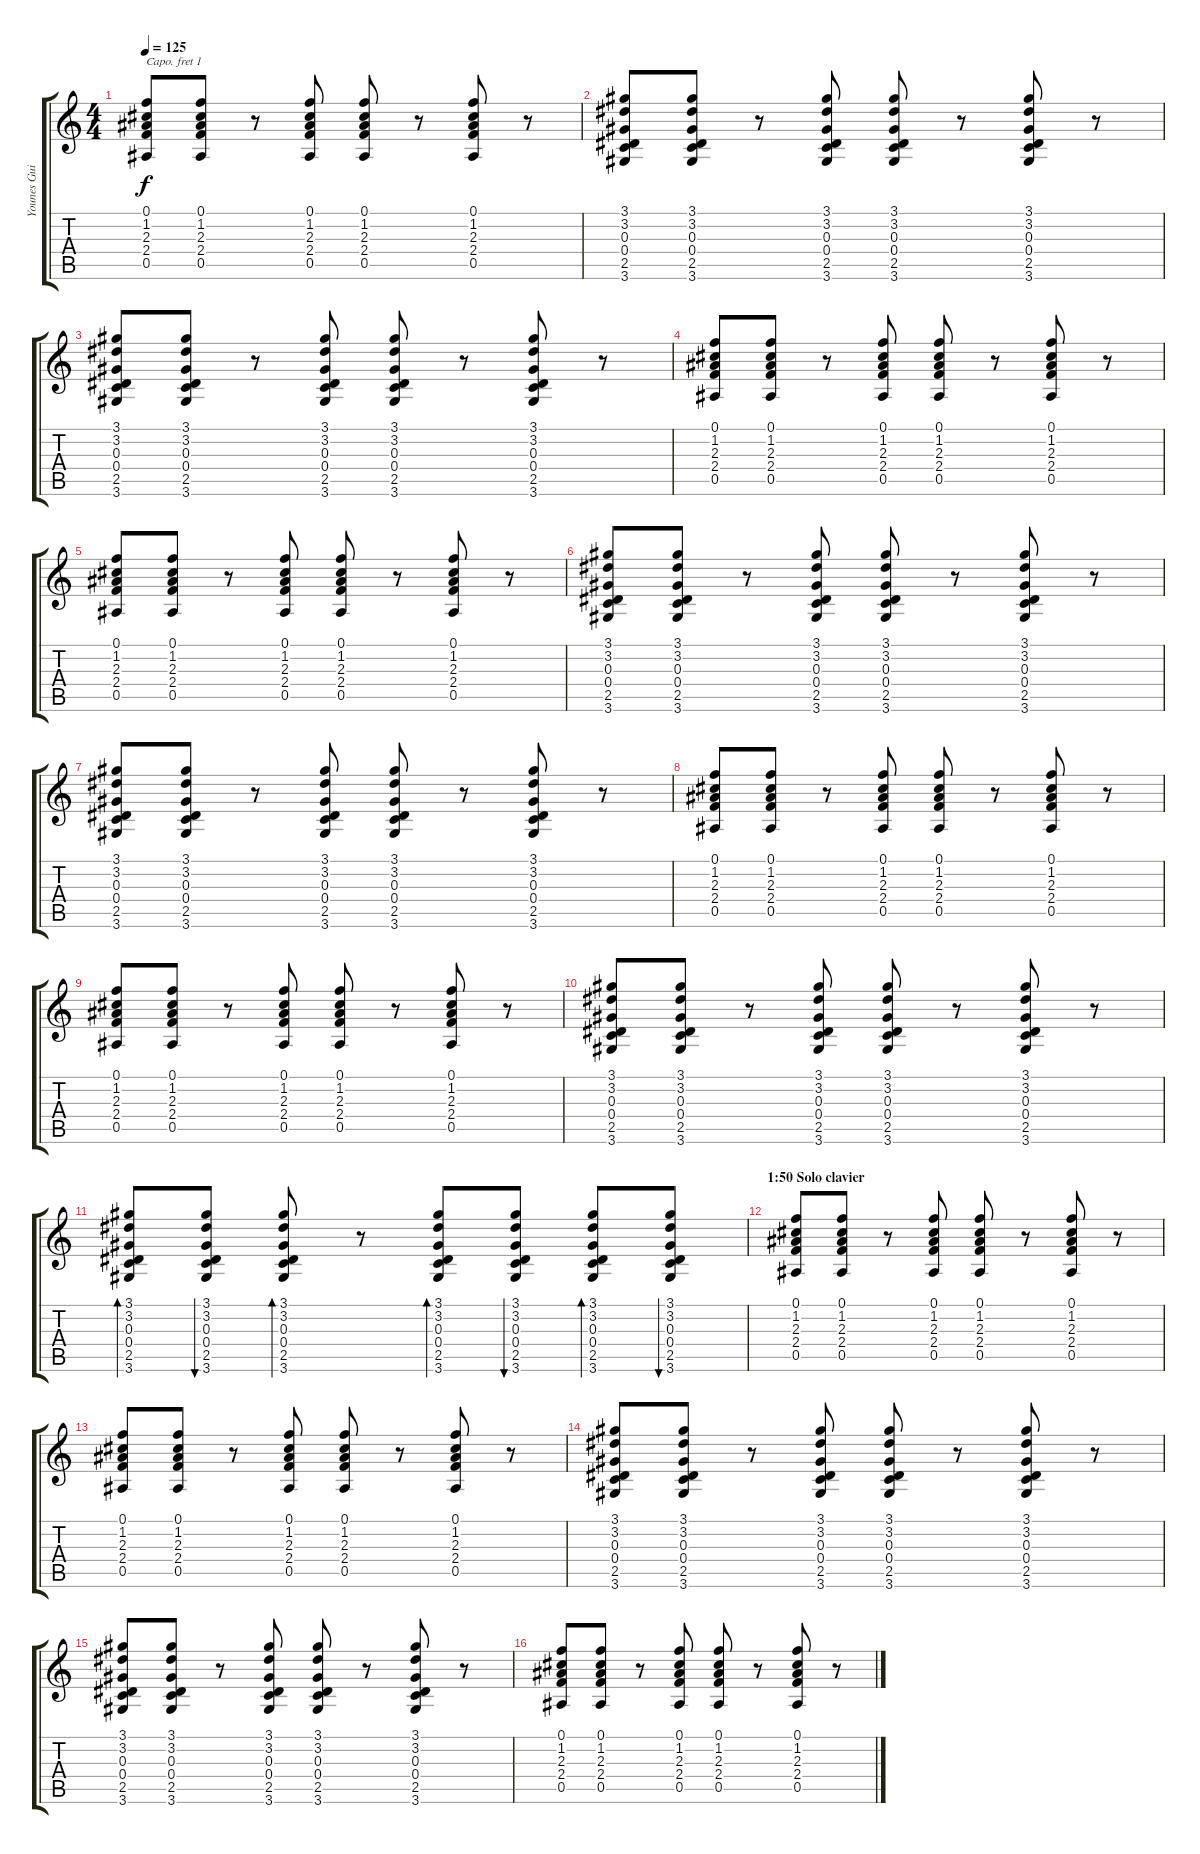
\track ("Younes Guitar" "Younes Gui") {instrument acousticguitarnylon}
\staff {score tabs}
\capo 1
\tuning (E4 B3 G3 D3 A2 E2) {hide}
\ts (4 4)
\tempo 125
\clef g2
\ks c
(0.1 1.2 2.3 2.4 0.5).8{dy f} (0.1 1.2 2.3 2.4 0.5).8 r.8 (0.1 1.2 2.3 2.4 0.5).8 (0.1 1.2 2.3 2.4 0.5).8 r.8 (0.1 1.2 2.3 2.4 0.5).8 r.8 |
(3.1 3.2 0.3 0.4 2.5 3.6).8 (3.1 3.2 0.3 0.4 2.5 3.6).8 r.8 (3.1 3.2 0.3 0.4 2.5 3.6).8 (3.1 3.2 0.3 0.4 2.5 3.6).8 r.8 (3.1 3.2 0.3 0.4 2.5 3.6).8 r.8 |
(3.1 3.2 0.3 0.4 2.5 3.6).8 (3.1 3.2 0.3 0.4 2.5 3.6).8 r.8 (3.1 3.2 0.3 0.4 2.5 3.6).8 (3.1 3.2 0.3 0.4 2.5 3.6).8 r.8 (3.1 3.2 0.3 0.4 2.5 3.6).8 r.8 |
(0.1 1.2 2.3 2.4 0.5).8 (0.1 1.2 2.3 2.4 0.5).8 r.8 (0.1 1.2 2.3 2.4 0.5).8 (0.1 1.2 2.3 2.4 0.5).8 r.8 (0.1 1.2 2.3 2.4 0.5).8 r.8 |
(0.1 1.2 2.3 2.4 0.5).8 (0.1 1.2 2.3 2.4 0.5).8 r.8 (0.1 1.2 2.3 2.4 0.5).8 (0.1 1.2 2.3 2.4 0.5).8 r.8 (0.1 1.2 2.3 2.4 0.5).8 r.8 |
(3.1 3.2 0.3 0.4 2.5 3.6).8 (3.1 3.2 0.3 0.4 2.5 3.6).8 r.8 (3.1 3.2 0.3 0.4 2.5 3.6).8 (3.1 3.2 0.3 0.4 2.5 3.6).8 r.8 (3.1 3.2 0.3 0.4 2.5 3.6).8 r.8 |
(3.1 3.2 0.3 0.4 2.5 3.6).8 (3.1 3.2 0.3 0.4 2.5 3.6).8 r.8 (3.1 3.2 0.3 0.4 2.5 3.6).8 (3.1 3.2 0.3 0.4 2.5 3.6).8 r.8 (3.1 3.2 0.3 0.4 2.5 3.6).8 r.8 |
(0.1 1.2 2.3 2.4 0.5).8 (0.1 1.2 2.3 2.4 0.5).8 r.8 (0.1 1.2 2.3 2.4 0.5).8 (0.1 1.2 2.3 2.4 0.5).8 r.8 (0.1 1.2 2.3 2.4 0.5).8 r.8 |
(0.1 1.2 2.3 2.4 0.5).8 (0.1 1.2 2.3 2.4 0.5).8 r.8 (0.1 1.2 2.3 2.4 0.5).8 (0.1 1.2 2.3 2.4 0.5).8 r.8 (0.1 1.2 2.3 2.4 0.5).8 r.8 |
(3.1 3.2 0.3 0.4 2.5 3.6).8 (3.1 3.2 0.3 0.4 2.5 3.6).8 r.8 (3.1 3.2 0.3 0.4 2.5 3.6).8 (3.1 3.2 0.3 0.4 2.5 3.6).8 r.8 (3.1 3.2 0.3 0.4 2.5 3.6).8 r.8 |
(3.1 3.2 0.3 0.4 2.5 3.6).8{bd 60} (3.1 3.2 0.3 0.4 2.5 3.6).8{bu 60} (3.1 3.2 0.3 0.4 2.5 3.6).8{bd 60} r.8 (3.1 3.2 0.3 0.4 2.5 3.6).8{bd 60} (3.1 3.2 0.3 0.4 2.5 3.6).8{bu 60} (3.1 3.2 0.3 0.4 2.5 3.6).8{bd 60} (3.1 3.2 0.3 0.4 2.5 3.6).8{bu 60} |
\section ("" "1:50 Solo clavier")
(0.1 1.2 2.3 2.4 0.5).8 (0.1 1.2 2.3 2.4 0.5).8 r.8 (0.1 1.2 2.3 2.4 0.5).8 (0.1 1.2 2.3 2.4 0.5).8 r.8 (0.1 1.2 2.3 2.4 0.5).8 r.8 |
(0.1 1.2 2.3 2.4 0.5).8 (0.1 1.2 2.3 2.4 0.5).8 r.8 (0.1 1.2 2.3 2.4 0.5).8 (0.1 1.2 2.3 2.4 0.5).8 r.8 (0.1 1.2 2.3 2.4 0.5).8 r.8 |
(3.1 3.2 0.3 0.4 2.5 3.6).8 (3.1 3.2 0.3 0.4 2.5 3.6).8 r.8 (3.1 3.2 0.3 0.4 2.5 3.6).8 (3.1 3.2 0.3 0.4 2.5 3.6).8 r.8 (3.1 3.2 0.3 0.4 2.5 3.6).8 r.8 |
(3.1 3.2 0.3 0.4 2.5 3.6).8 (3.1 3.2 0.3 0.4 2.5 3.6).8 r.8 (3.1 3.2 0.3 0.4 2.5 3.6).8 (3.1 3.2 0.3 0.4 2.5 3.6).8 r.8 (3.1 3.2 0.3 0.4 2.5 3.6).8 r.8 |
(0.1 1.2 2.3 2.4 0.5).8 (0.1 1.2 2.3 2.4 0.5).8 r.8 (0.1 1.2 2.3 2.4 0.5).8 (0.1 1.2 2.3 2.4 0.5).8 r.8 (0.1 1.2 2.3 2.4 0.5).8 r.8
